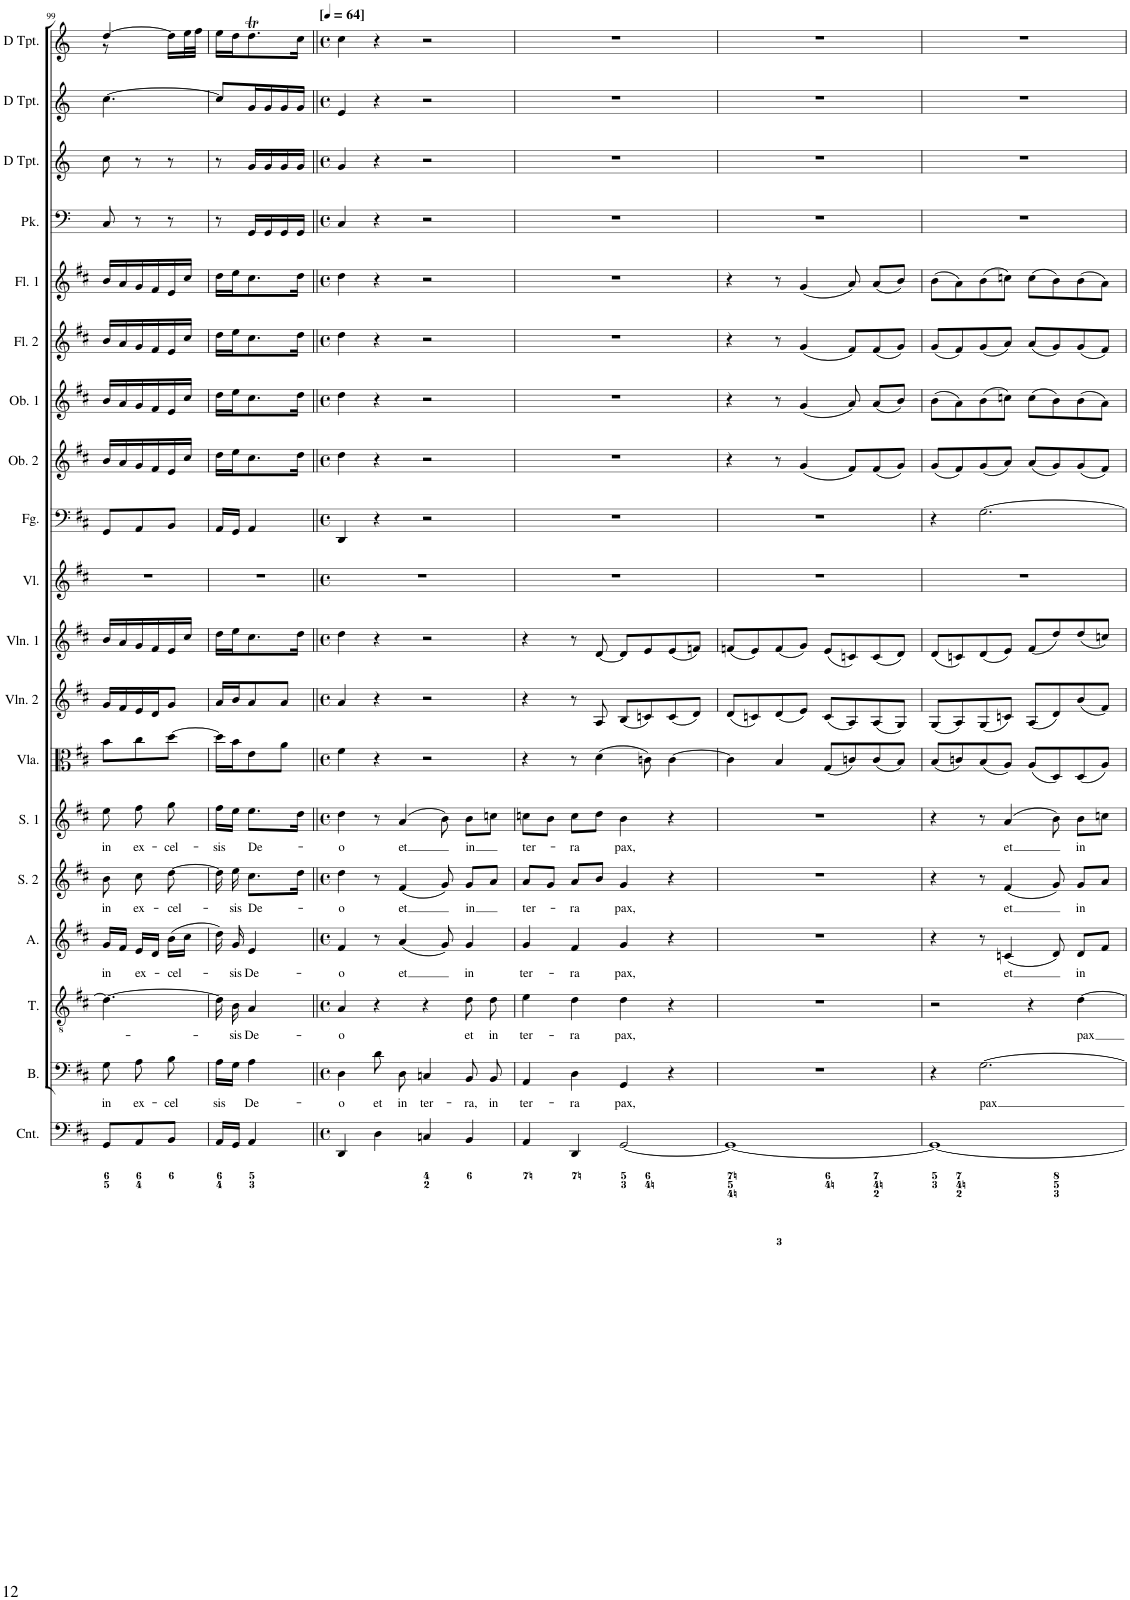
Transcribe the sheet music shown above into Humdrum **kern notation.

**kern	**kern	**text	**kern	**text	**kern	**text	**kern	**text	**kern	**text	**kern	**kern	**kern	**kern	**kern	**kern	**kern	**kern	**kern	**kern	**kern	**kern	**kern
*part19	*part18	*part18	*part17	*part17	*part16	*part16	*part15	*part15	*part14	*part14	*part13	*part12	*part11	*part10	*part9	*part8	*part7	*part6	*part5	*part4	*part3	*part2	*part1
*staff19	*staff18	*staff18	*staff17	*staff17	*staff16	*staff16	*staff15	*staff15	*staff14	*staff14	*staff13	*staff12	*staff11	*staff10	*staff9	*staff8	*staff7	*staff6	*staff5	*staff4	*staff3	*staff2	*staff1
*I"Continuo	*I"Basso	*	*I"Tenore	*	*I"Alto	*	*I"Soprano 2	*	*I"Soprano 1	*	*I"Viola	*I"Violino 2	*I"Violino 1	*I"Violino solo	*I"Fagotti	*I"Oboe d'amore 2	*I"Oboe d'amore 1	*I"Flauto traverso 2	*I"Flauto traverso 1	*I"Pauke	*I"D Trompete	*I"D Trompete	*I"D Trompete
*I'Cnt.	*I'B.	*	*I'T.	*	*I'A.	*	*I'S. 2	*	*I'S. 1	*	*I'Vla.	*I'Vln. 2	*I'Vln. 1	*I'Vl.	*I'Fg.	*I'Ob. 2	*I'Ob. 1	*I'Fl. 2	*I'Fl. 1	*I'Pk.	*I'D Tpt.	*I'D Tpt.	*I'D Tpt.
!!LO:PB:g=z
*clefF4	*clefF4	*	*clefGv2	*	*clefG2	*	*clefG2	*	*clefG2	*	*clefC3	*clefG2	*clefG2	*clefG2	*clefF4	*clefG2	*clefG2	*clefG2	*clefG2	*clefF4	*clefG2	*clefG2	*clefG2
*	*	*	*	*	*	*	*	*	*	*	*	*	*	*	*	*	*	*	*	*Trd-1c-2	*Trd-1c-2	*Trd-1c-2	*Trd-1c-2
*k[f#c#]	*k[f#c#]	*	*k[f#c#]	*	*k[f#c#]	*	*k[f#c#]	*	*k[f#c#]	*	*k[f#c#]	*k[f#c#]	*k[f#c#]	*k[f#c#]	*k[f#c#]	*k[f#c#]	*k[f#c#]	*k[f#c#]	*k[f#c#]	*k[]	*k[]	*k[]	*k[]
*M3/8	*M3/8	*	*M3/8	*	*M3/8	*	*M3/8	*	*M3/8	*	*M3/8	*M3/8	*M3/8	*M3/8	*M3/8	*M3/8	*M3/8	*M3/8	*M3/8	*M3/8	*M3/8	*M3/8	*M3/8
=99	=99	=99	=99	=99	=99	=99	=99	=99	=99	=99	=99	=99	=99	=99	=99	=99	=99	=99	=99	=99	=99	=99	=99
!	!	!LO:LY:b	!	!	!	!LO:LY:b	!	!LO:LY:b	!	!LO:LY:b	!	!	!	!	!	!	!	!	!	!	!	!	!
*	*	*	*	*	*	*	*	*	*	*	*	*	*	*	*	*	*	*	*	*	*	*	*^
8GG/L	8G\	in	4.d\_	.	16g/LL	in	8b\	in	8ee\	in	8b\L	16g/LL	16b/LL	4.r	8GG/L	16b/LL	16b/LL	16b/LL	16b/LL	8C/	8cc\	[4.cc\	[4dd/	8r
.	.	.	.	.	16f#/JJ	.	.	.	.	.	.	16f#/	16a/	.	.	16a/	16a/	16a/	16a/	.	.	.	.	.
!	!	!LO:LY:b	!	!	!	!LO:LY:b	!	!LO:LY:b	!	!LO:LY:b	!	!	!	!	!	!	!	!	!	!	!	!	!	!
8AA/	8A\	ex-	.	.	16e/LL	ex-	8cc#\	ex-	8ff#\	ex-	8cc#\	16e/	16g/	.	8AA/	16g/	16g/	16g/	16g/	8r	8r	.	.	4ryy
.	.	.	.	.	16d/JJ	.	.	.	.	.	.	16d/J	16f#/	.	.	16f#/	16f#/	16f#/	16f#/	.	.	.	.	.
!	!	!LO:LY:b	!	!	!	!LO:LY:b	!	!LO:LY:b	!	!LO:LY:b	!	!	!	!	!	!	!	!	!	!	!	!	!	!
8BB/J	8B\	-cel	.	.	(16b\LL	-cel-	[8dd\	-cel-	8gg\	-cel-	[8dd\J	8g/J	16e/	.	8BB/J	16e/	16e/	16e/	16e/	8r	8r	.	16dd\LL]	.
.	.	.	.	.	16cc#\JJ	.	.	.	.	.	.	.	16cc#/JJ	.	.	16cc#/JJ	16cc#/JJ	16cc#/JJ	16cc#/JJ	.	.	.	32ee\L	.
.	.	.	.	.	.	.	.	.	.	.	.	.	.	.	.	.	.	.	.	.	.	.	32ff\JJJ	.
*	*	*	*	*	*	*	*	*	*	*	*	*	*	*	*	*	*	*	*	*	*	*	*v	*v
=100	=100	=100	=100	=100	=100	=100	=100	=100	=100	=100	=100	=100	=100	=100	=100	=100	=100	=100	=100	=100	=100	=100	=100
!	!	!LO:LY:b	!	!	!	!	!	!	!	!LO:LY:b	!	!	!	!	!	!	!	!	!	!	!	!	!
16AA/LL	16A\LL	sis	16d\LL]	.	16dd\)	.	16dd\]	.	16ff#\LL	-sis	16dd\LL]	16a/LL	16dd\LL	4.r	16AA/LL	16dd\LL	16dd\LL	16dd\LL	16dd\LL	8r	8r	8cc/L]	16ee\LL
!	!	!	!	!LO:LY:b	!	!LO:LY:b	!	!LO:LY:b	!	!	!	!	!	!	!	!	!	!	!	!	!	!	!
16GG/JJ	16G\JJ	.	16B\JJ	-sis	16g/	-sis	16ee\	-sis	16ee\JJ	.	16b\J	16b/J	16ee\J	.	16GG/JJ	16ee\J	16ee\J	16ee\J	16ee\J	.	.	.	16dd\J
!	!	!LO:LY:b	!	!LO:LY:b	!	!LO:LY:b	!	!LO:LY:b	!	!LO:LY:b	!	!	!	!	!	!	!	!	!	!	!	!	!
4AA/	4A\	De-	4A/	De-	4e/	De-	8.cc#\L	De-	8.ee\L	De-	8e\	8a/	8.cc#\	.	4AA/	8.cc#\	8.cc#\	8.cc#\	8.cc#\	16GG/LL	16g/LL	16g/L	8.ddT\
.	.	.	.	.	.	.	.	.	.	.	.	.	.	.	.	.	.	.	.	16GG/	16g/	16g/	.
.	.	.	.	.	.	.	.	.	.	.	8a\J	8a/J	.	.	.	.	.	.	.	16GG/	16g/	16g/	.
.	.	.	.	.	.	.	16dd\Jk	.	16dd\Jk	.	.	.	16dd\Jk	.	.	16dd\Jk	16dd\Jk	16dd\Jk	16dd\Jk	16GG/JJ	16g/JJ	16g/JJ	16cc\Jk
=101||	=101||	=101||	=101||	=101||	=101||	=101||	=101||	=101||	=101||	=101||	=101||	=101||	=101||	=101||	=101||	=101||	=101||	=101||	=101||	=101||	=101||	=101||	=101||
*M4/4	*M4/4	*	*M4/4	*	*M4/4	*	*M4/4	*	*M4/4	*	*M4/4	*M4/4	*M4/4	*M4/4	*M4/4	*M4/4	*M4/4	*M4/4	*M4/4	*M4/4	*M4/4	*M4/4	*M4/4
*met(c)	*met(c)	*	*met(c)	*	*met(c)	*	*met(c)	*	*met(c)	*	*met(c)	*met(c)	*met(c)	*met(c)	*met(c)	*met(c)	*met(c)	*met(c)	*met(c)	*met(c)	*met(c)	*met(c)	*met(c)
*	*	*	*	*	*	*	*	*	*	*	*	*	*	*	*	*	*	*	*	*	*	*	*MM64
!	!	!	!	!	!	!	!	!	!	!	!	!	!	!	!	!	!	!	!	!	!	!	!LO:TX:a:B:t=[
!	!	!	!	!	!	!	!	!	!	!	!	!	!	!	!	!	!	!	!	!	!	!	!LO:TX:a:B:t=]
!	!	!LO:LY:b	!	!LO:LY:b	!	!LO:LY:b	!	!LO:LY:b	!	!LO:LY:b	!	!	!	!	!	!	!	!	!	!	!	!	!
4DD/	4D\	-o	4A/	-o	4f#/	-o	4dd\	-o	4dd\	-o	4f#\	4a/	4dd\	1r	4DD/	4dd\	4dd\	4dd\	4dd\	4C/	4g/	4e/	4cc\
!	!	!LO:LY:b	!	!	!	!	!	!	!	!	!	!	!	!	!	!	!	!	!	!	!	!	!
4D\	8d\	et	4r	.	8r	.	8r	.	8r	.	4r	4r	4r	.	4r	4r	4r	4r	4r	4r	4r	4r	4r
!	!	!LO:LY:b	!	!	!	!LO:LY:b	!	!LO:LY:b	!	!LO:LY:b	!	!	!	!	!	!	!	!	!	!	!	!	!
.	8D\	in	.	.	(4a/	et	(4f#/	et	(4a/	et	.	.	.	.	.	.	.	.	.	.	.	.	.
!	!	!LO:LY:b	!	!	!	!	!	!	!	!	!	!	!	!	!	!	!	!	!	!	!	!	!
4Cn/	4Cn/	ter-	4r	.	.	.	.	.	.	.	2r	2r	2r	.	2r	2r	2r	2r	2r	2r	2r	2r	2r
.	.	.	.	.	8g/)	.	8g/)	.	8b\)	.	.	.	.	.	.	.	.	.	.	.	.	.	.
!	!	!LO:LY:b	!	!LO:LY:b	!	!LO:LY:b	!	!LO:LY:b	!	!LO:LY:b	!	!	!	!	!	!	!	!	!	!	!	!	!
4BB/	8BB/	-ra,	8d\L	et	4g/	in	8g/L	in	8b\L	in	.	.	.	.	.	.	.	.	.	.	.	.	.
!	!	!LO:LY:b	!	!LO:LY:b	!	!	!	!	!	!	!	!	!	!	!	!	!	!	!	!	!	!	!
.	8BB/	in	8d\J	in	.	.	8a/J	.	8ccn\J	.	.	.	.	.	.	.	.	.	.	.	.	.	.
=102	=102	=102	=102	=102	=102	=102	=102	=102	=102	=102	=102	=102	=102	=102	=102	=102	=102	=102	=102	=102	=102	=102	=102
!	!	!LO:LY:b	!	!LO:LY:b	!	!LO:LY:b	!	!LO:LY:b	!	!LO:LY:b	!	!	!	!	!	!	!	!	!	!	!	!	!
4AA/	4AA/	ter-	4e\	ter-	4g/	ter-	8a/L	ter-	8ccn\L	ter-	4r	4r	4r	1r	1r	1r	1r	1r	1r	1r	1r	1r	1r
.	.	.	.	.	.	.	8g/J	.	8b\J	.	.	.	.	.	.	.	.	.	.	.	.	.	.
!	!	!LO:LY:b	!	!LO:LY:b	!	!LO:LY:b	!	!LO:LY:b	!	!LO:LY:b	!	!	!	!	!	!	!	!	!	!	!	!	!
4DD/	4D\	-ra	4d\	-ra	4f#/	-ra	8a/L	-ra	8cc\L	-ra	8r	8r	8r	.	.	.	.	.	.	.	.	.	.
.	.	.	.	.	.	.	8b/J	.	8dd\J	.	(4d\	8A/	[8d/	.	.	.	.	.	.	.	.	.	.
!	!	!LO:LY:b	!	!LO:LY:b	!	!LO:LY:b	!	!LO:LY:b	!	!LO:LY:b	!	!	!	!	!	!	!	!	!	!	!	!	!
[2GG/	4GG/	pax,	4d\	pax,	4g/	pax,	4g/	pax,	4b\	pax,	.	(8B/L	8d/L]	.	.	.	.	.	.	.	.	.	.
.	.	.	.	.	.	.	.	.	.	.	8cn\)	8cn/)	8e/	.	.	.	.	.	.	.	.	.	.
.	4r	.	4r	.	4r	.	4r	.	4r	.	[4c\	(8c/	(8e/	.	.	.	.	.	.	.	.	.	.
.	.	.	.	.	.	.	.	.	.	.	.	8d/J)	8fn/J)	.	.	.	.	.	.	.	.	.	.
=103	=103	=103	=103	=103	=103	=103	=103	=103	=103	=103	=103	=103	=103	=103	=103	=103	=103	=103	=103	=103	=103	=103	=103
1GG_	1r	.	1r	.	1r	.	1r	.	1r	.	4c\]	(8d/L	(8fn/L	1r	1r	4r	4r	4r	4r	1r	1r	1r	1r
.	.	.	.	.	.	.	.	.	.	.	.	8cn/)	8e/)	.	.	.	.	.	.	.	.	.	.
.	.	.	.	.	.	.	.	.	.	.	4B/	(8d/	(8f/	.	.	8r	8r	8r	8r	.	.	.	.
.	.	.	.	.	.	.	.	.	.	.	.	8e/J)	8g/J)	.	.	(4g/	(4g/	(4g/	(4g/	.	.	.	.
.	.	.	.	.	.	.	.	.	.	.	(8G/L	(8c/L	(8e/L	.	.	.	.	.	.	.	.	.	.
.	.	.	.	.	.	.	.	.	.	.	8cn/)	8A/)	8cn/)	.	.	8f#/L)	8a/)	8f#/L)	8a/)	.	.	.	.
.	.	.	.	.	.	.	.	.	.	.	(8c/	(8A/	(8c/	.	.	(8f#/	(8a/L	(8f#/	(8a/L	.	.	.	.
.	.	.	.	.	.	.	.	.	.	.	8B/J)	8G/J)	8d/J)	.	.	8g/J)	8b/J)	8g/J)	8b/J)	.	.	.	.
=104	=104	=104	=104	=104	=104	=104	=104	=104	=104	=104	=104	=104	=104	=104	=104	=104	=104	=104	=104	=104	=104	=104	=104
1GG_	4r	.	2r	.	4r	.	4r	.	4r	.	(8B/L	(8G/L	(8d/L	1r	4r	(8g/L	(8b\L	(8g/L	(8b\L	1r	1r	1r	1r
.	.	.	.	.	.	.	.	.	.	.	8cn/)	8A/)	8cn/)	.	.	8f#/)	8a\)	8f#/)	8a\)	.	.	.	.
!	!	!LO:LY:b	!	!	!	!	!	!	!	!	!	!	!	!	!	!	!	!	!	!	!	!	!
.	[2.G\	pax	.	.	8r	.	8r	.	8r	.	(8B/	(8G/	(8d/	.	[2.G\	(8g/	(8b\	(8g/	(8b\	.	.	.	.
!	!	!	!	!	!	!LO:LY:b	!	!LO:LY:b	!	!LO:LY:b	!	!	!	!	!	!	!	!	!	!	!	!	!
.	.	.	.	.	(4cn/	et	(4f#/	et	(4a/	et	8A/J)	8cn/J)	8e/J)	.	.	8a/J)	8ccn\J)	8a/J)	8ccn\J)	.	.	.	.
.	.	.	4r	.	.	.	.	.	.	.	(8A/L	(8A/L	(8f#/L	.	.	(8a/L	(8cc\L	(8a/L	(8cc\L	.	.	.	.
.	.	.	.	.	8d/)	.	8g/)	.	8b\)	.	8D/)	8d/)	8dd/)	.	.	8g/)	8b\)	8g/)	8b\)	.	.	.	.
!	!	!	!	!LO:LY:b	!	!LO:LY:b	!	!LO:LY:b	!	!LO:LY:b	!	!	!	!	!	!	!	!	!	!	!	!	!
.	.	.	[4d\	pax	8d/L	in	8g/L	in	8b\L	in	(8D/	(8b/	(8dd/	.	.	(8g/	(8b\	(8g/	(8b\	.	.	.	.
.	.	.	.	.	8f#/J	.	8a/J	.	8ccn\J	.	8A/J)	8f#/J)	8ccn/J)	.	.	8f#/J)	8a\J)	8f#/J)	8a\J)	.	.	.	.
=	=	=	=	=	=	=	=	=	=	=	=	=	=	=	=	=	=	=	=	=	=	=	=
*-	*-	*-	*-	*-	*-	*-	*-	*-	*-	*-	*-	*-	*-	*-	*-	*-	*-	*-	*-	*-	*-	*-	*-
